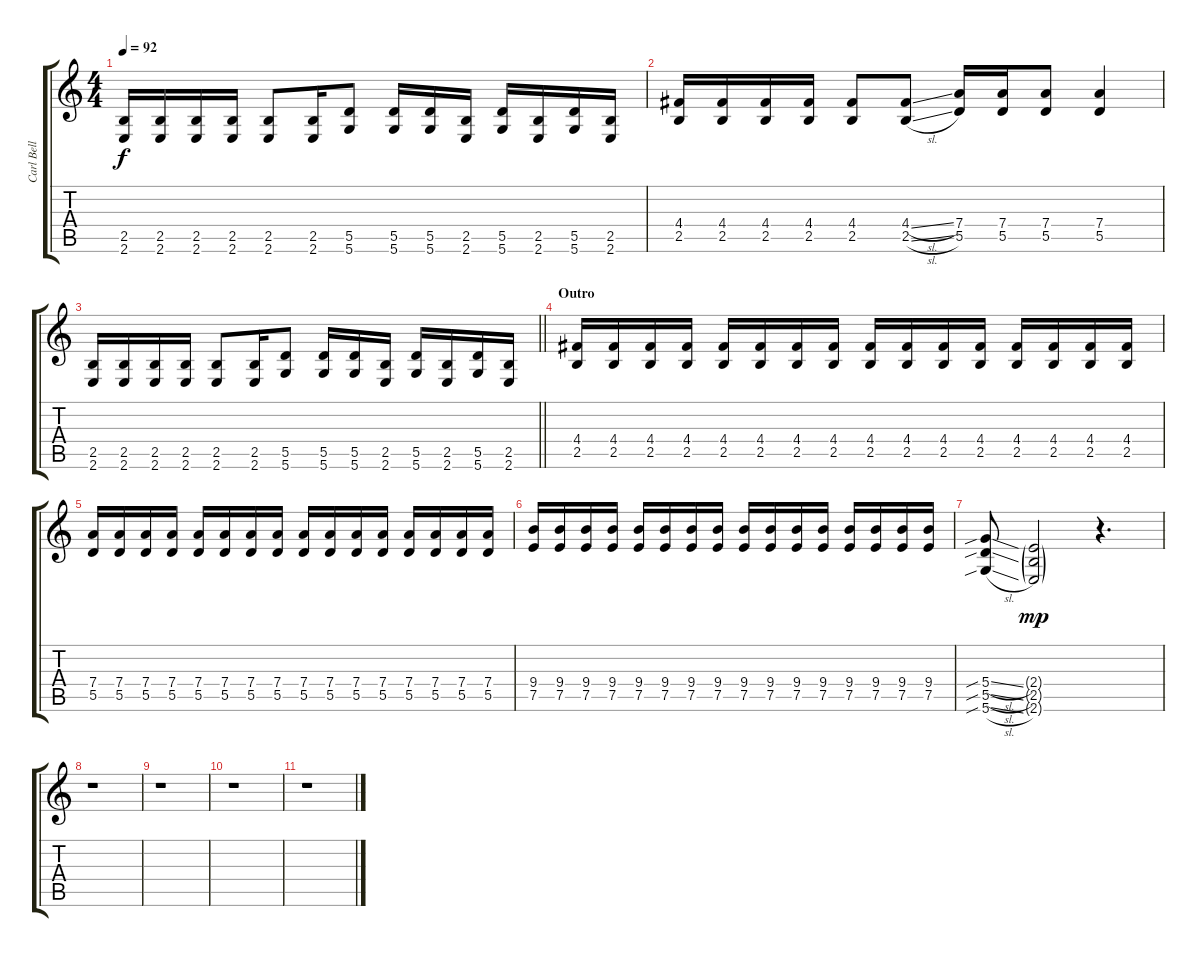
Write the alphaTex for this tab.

\track ("Carl Bell (Rhythm Guitar)" "Carl Bell ") {instrument distortionguitar}
\staff {score tabs}
\tuning (E4 B3 G3 D3 A2 D2) {hide}
\ts (4 4)
\tempo 92
\clef g2
\ks c
(2.5 2.6).16{dy f} (2.5 2.6).16 (2.5 2.6).16 (2.5 2.6).16 (2.5 2.6).8 (2.5 2.6).16 (5.5 5.6).8 (5.5 5.6).16 (5.5 5.6).16 (2.5 2.6).16 (5.5 5.6).16 (2.5 2.6).16 (5.5 5.6).16 (2.5 2.6).16 |
(4.4 2.5).16 (4.4 2.5).16 (4.4 2.5).16 (4.4 2.5).16 (4.4 2.5).8 (4.4{sl} 2.5{sl}).8 (7.4 5.5).16 (7.4 5.5).16 (7.4 5.5).8 (7.4 5.5).4 |
\barLineRight lightlight
(2.5 2.6).16 (2.5 2.6).16 (2.5 2.6).16 (2.5 2.6).16 (2.5 2.6).8 (2.5 2.6).16 (5.5 5.6).8 (5.5 5.6).16 (5.5 5.6).16 (2.5 2.6).16 (5.5 5.6).16 (2.5 2.6).16 (5.5 5.6).16 (2.5 2.6).16 |
\section ("" "Outro")
(4.4 2.5).16{volume 9} (4.4 2.5).16 (4.4 2.5).16 (4.4 2.5).16 (4.4 2.5).16 (4.4 2.5).16 (4.4 2.5).16 (4.4 2.5).16 (4.4 2.5).16 (4.4 2.5).16 (4.4 2.5).16 (4.4 2.5).16 (4.4 2.5).16 (4.4 2.5).16 (4.4 2.5).16 (4.4 2.5).16 |
(7.4 5.5).16 (7.4 5.5).16 (7.4 5.5).16 (7.4 5.5).16 (7.4 5.5).16 (7.4 5.5).16 (7.4 5.5).16 (7.4 5.5).16 (7.4 5.5).16 (7.4 5.5).16 (7.4 5.5).16 (7.4 5.5).16 (7.4 5.5).16 (7.4 5.5).16 (7.4 5.5).16 (7.4 5.5).16 |
(9.4 7.5).16 (9.4 7.5).16 (9.4 7.5).16 (9.4 7.5).16 (9.4 7.5).16 (9.4 7.5).16 (9.4 7.5).16 (9.4 7.5).16 (9.4 7.5).16 (9.4 7.5).16 (9.4 7.5).16 (9.4 7.5).16 (9.4 7.5).16 (9.4 7.5).16 (9.4 7.5).16 (9.4 7.5).16 |
(5.4{sib sl} 5.5{sib sl} 5.6{sib sl}).8{volume 13} (2.4{g} 2.5{g} 2.6{g}).2{dy mp} r.4{d} |
r.1 |
r.1 |
r.1 |
r.1
